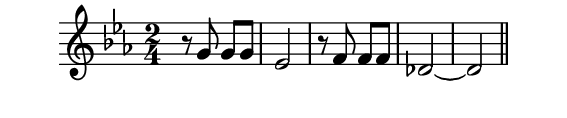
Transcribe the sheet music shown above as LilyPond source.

\version "2.10.33"

\include "../config/lib.ly"

\score {
  \new Staff {
      \time 2/4
      \key c \minor
      \relative c'' {
        r8 g g g
        ees2
        r8 f f f
        des2~
        des
        \bar "||"
      }
    }
  \layout {
    \context {
      \Staff \consists "Horizontal_bracket_engraver"
    }
  }
}
\paper {
  paper-width = 9.6\cm
  paper-height = 3\cm
  line-width = 10.5\cm
  top-margin = -.1\cm
  left-margin = -1.2\cm
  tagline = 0
  indent = #0
}
